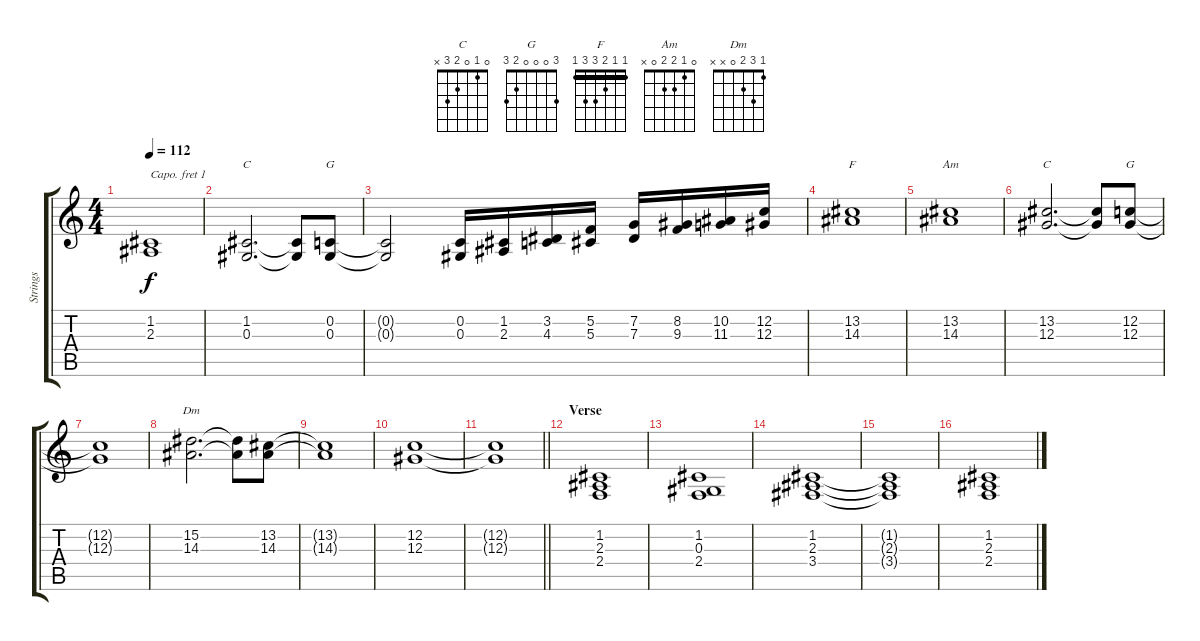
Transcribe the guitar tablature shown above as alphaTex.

\track ("Strings" "Strings") {instrument stringensemble1}
\staff {score tabs}
\capo 1
\tuning (E4 B3 G3 D3 A2 E2) {hide}
\chord ("C" x 1 0 x x x)
\chord ("G" x 0 0 x x x)
\chord ("F" 1 1 2 3 3 1) {barre 1}
\chord ("Am" 0 1 2 2 0 x)
\chord ("C" 0 1 0 2 3 x)
\chord ("G" 3 0 0 0 2 3)
\chord ("Dm" 1 3 2 0 x x)
\ts (4 4)
\tempo 112
\clef g2
\ks c
(1.2{t} 2.3{t}).1{dy f} |
(1.2 0.3).2{d ch "C"} (1.2{t} 0.3{t}).8 (0.2 0.3).8{ch "G"} |
(0.2{t} 0.3{t}).2 (0.2 0.3).16 (1.2 2.3).16 (3.2 4.3).16 (5.2 5.3).16 (7.2 7.3).16 (8.2 9.3).16 (10.2 11.3).16 (12.2 12.3).16 |
(13.2 14.3).1{ch "F"} |
(13.2 14.3).1{ch "Am"} |
(13.2 12.3).2{d ch "C"} (13.2{t} 12.3{t}).8 (12.2 12.3).8{ch "G"} |
(12.2{t} 12.3{t}).1 |
(15.2 14.3).2{d ch "Dm"} (15.2{t} 14.3{t}).8 (13.2 14.3).8 |
(13.2{t} 14.3{t}).1 |
(12.2 12.3).1 |
\barLineRight lightlight
(12.2{t} 12.3{t}).1 |
\section ("" "Verse")
(1.2 2.3 2.4).1 |
(1.2 0.3 2.4).1 |
(1.2 2.3 3.4).1 |
(1.2{t} 2.3{t} 3.4{t}).1 |
(1.2 2.3 2.4).1
